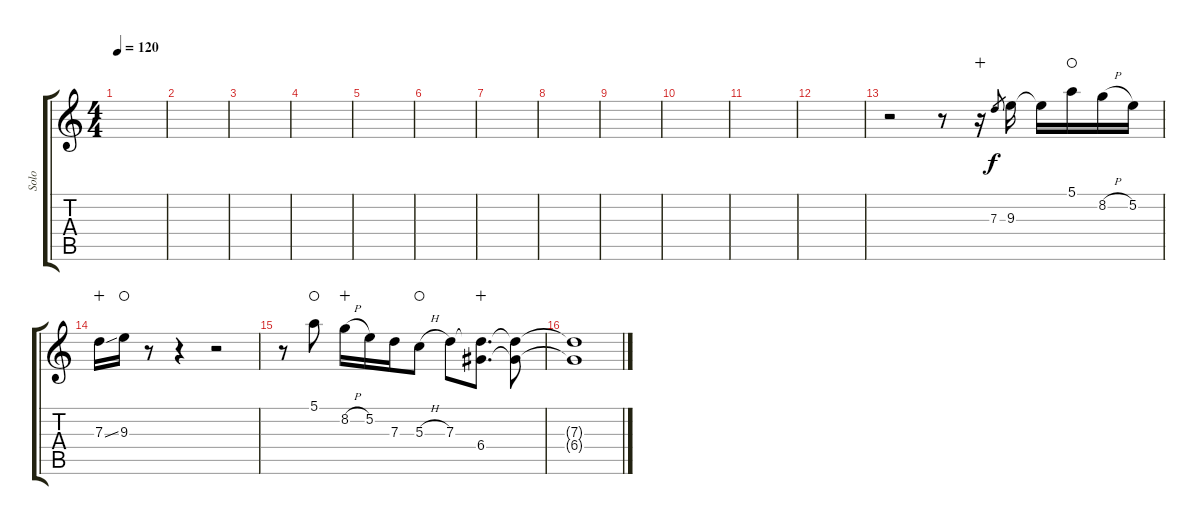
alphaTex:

\track ("Solo" "Solo") {instrument distortionguitar}
\staff {score tabs}
\tuning (E4 B3 G3 D3 A2 E2) {hide}
\ts (4 4)
\tempo 120
\clef g2
\ks c
|
|
|
|
|
|
|
|
|
|
|
|
r.2 r.8 r.16{wahc} 7.3.8{gr} 9.3.16 9.3{t}.16 5.1.16{waho} 8.2{h}.16 5.2.16 |
7.3{ss}.16{wahc} 9.3.16{waho} r.8 r.4 r.2 |
r.8 5.1.8{waho} 8.2{h}.16{wahc} 5.2.16 7.3.16 5.3{h}.8{waho} 7.3.8 (7.3{t} 6.4).8{d wahc} (7.3{t} 6.4{t}).8 |
(7.3{t} 6.4{t}).1
